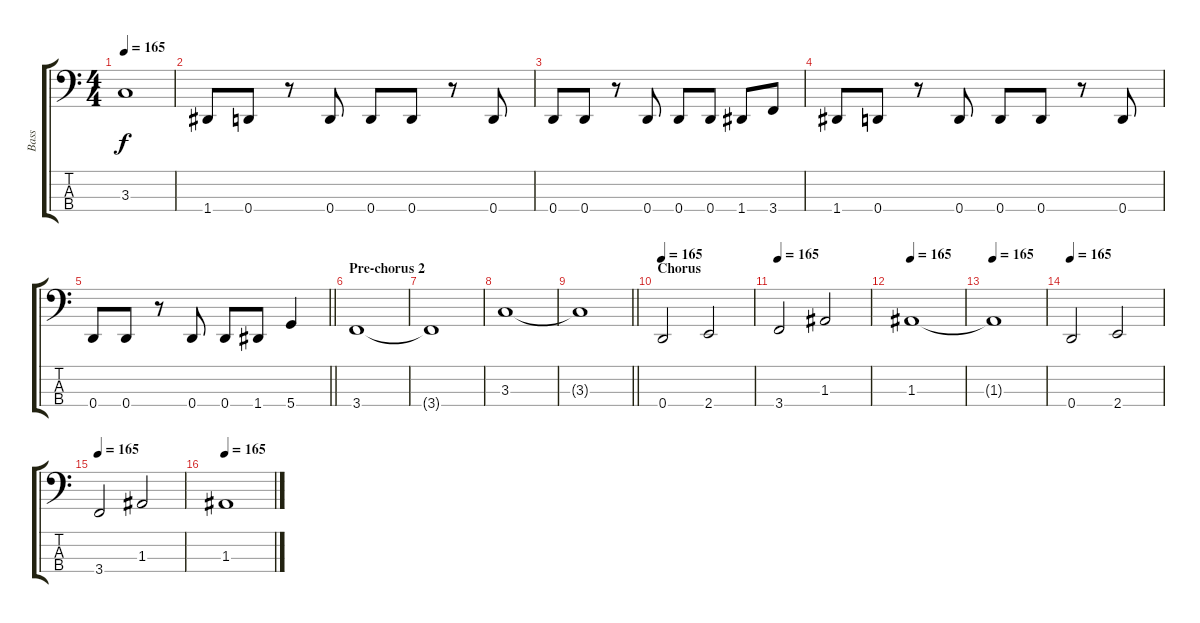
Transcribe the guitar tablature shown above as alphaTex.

\track ("Bass" "Bass") {instrument electricbassfinger}
\staff {score tabs}
\tuning (G2 D2 A1 D1) {hide}
\ts (4 4)
\tempo 165
\clef f4
\ks c
3.3{t}.1{dy f} |
1.4.8 0.4.8 r.8 0.4.8 0.4.8 0.4.8 r.8 0.4.8 |
0.4.8 0.4.8 r.8 0.4.8 0.4.8 0.4.8 1.4.8 3.4.8 |
1.4.8 0.4.8 r.8 0.4.8 0.4.8 0.4.8 r.8 0.4.8 |
\barLineRight lightlight
0.4.8 0.4.8 r.8 0.4.8 0.4.8 1.4.8 5.4.4 |
\section ("" "Pre-chorus 2")
3.4.1 |
3.4{t}.1 |
3.3.1 |
\barLineRight lightlight
3.3{t}.1 |
\section ("" "Chorus")
\tempo 165
0.4.2 2.4.2 |
\tempo 165
3.4.2 1.3.2 |
\tempo 165
1.3.1 |
\tempo 165
1.3{t}.1 |
\tempo 165
0.4.2 2.4.2 |
\tempo 165
3.4.2 1.3.2 |
\tempo 165
1.3.1
